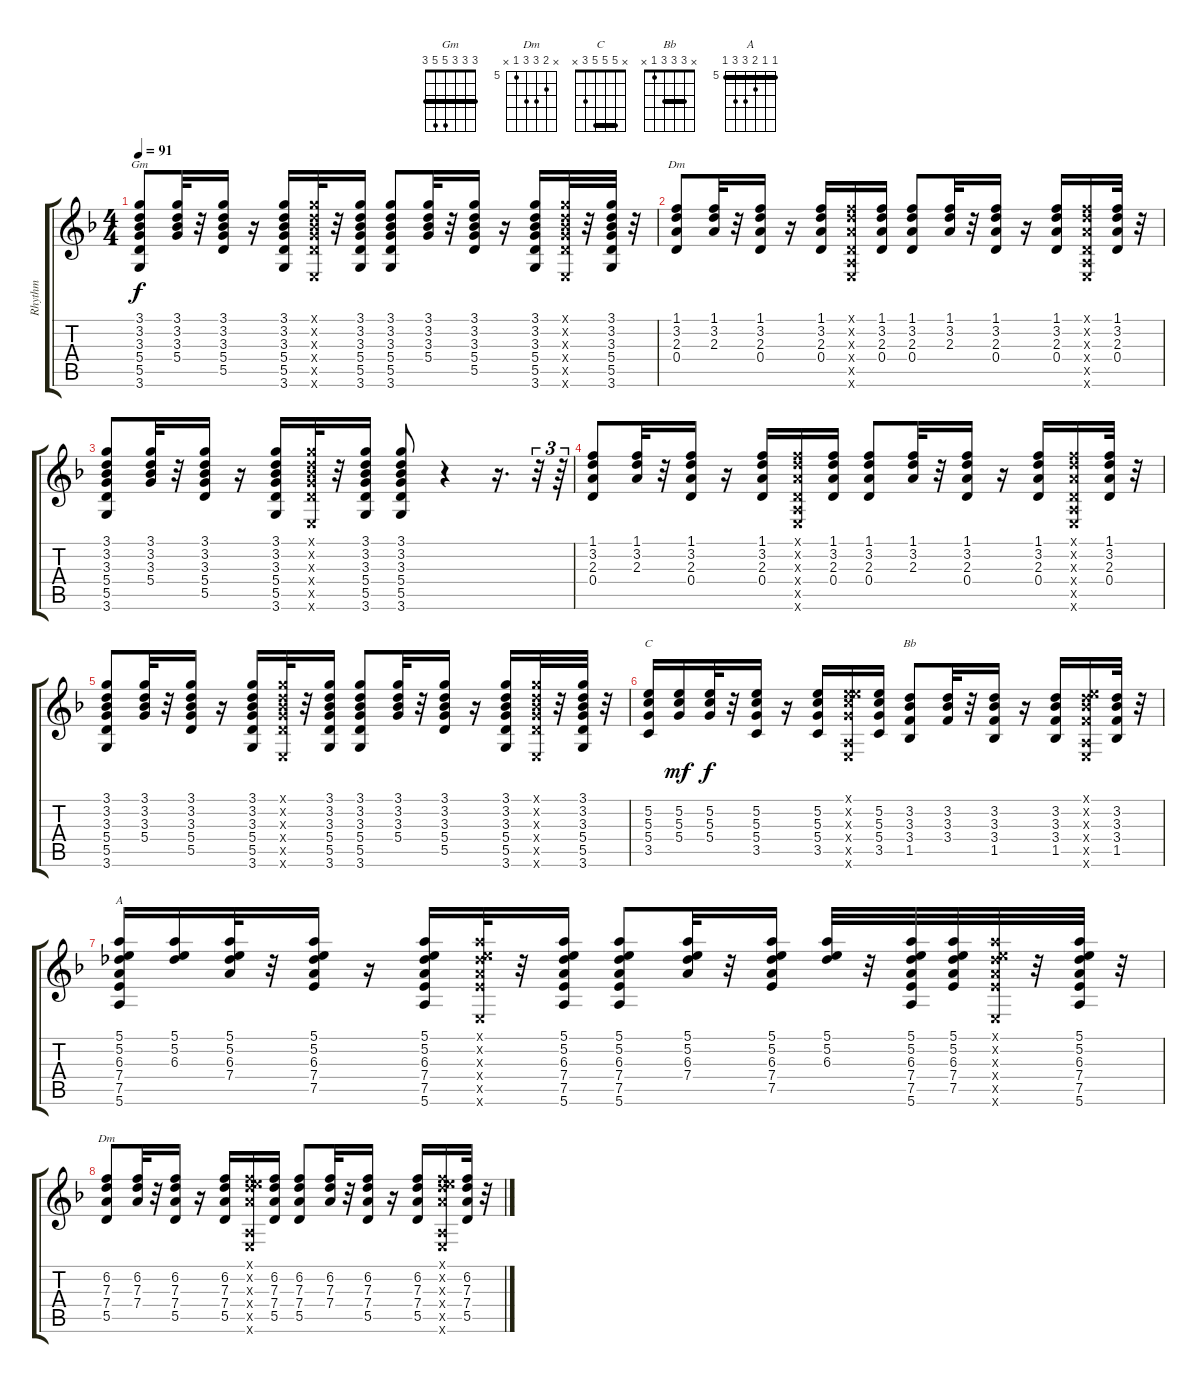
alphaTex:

\track ("Rhythm" "Rhythm") {instrument acousticguitarnylon}
\staff {score tabs}
\tuning (E4 B3 G3 D3 A2 E2) {hide}
\chord ("Gm" 3 3 3 5 5 3) {barre 3}
\chord ("Dm" 1 3 2 0 x x)
\chord ("C" x 5 5 5 3 x) {barre 5}
\chord ("Bb" x 3 3 3 1 x) {barre 3}
\chord ("A" 5 5 6 7 7 5) {firstfret 5 barre 5}
\chord ("Dm" x 6 7 7 5 x) {firstfret 5}
\ts (4 4)
\tempo 91
\clef g2
\ks dminor
(3.1 3.2 3.3 5.4 5.5 3.6).8{ch "Gm" dy f} (3.1 3.2 3.3 5.4).32 r.32 (3.1 3.2 3.3 5.4 5.5).16 r.16 (3.1 3.2 3.3 5.4 5.5 3.6).16 (3.1{x} 3.2{x} 3.3{x} 5.4{x} 5.5{x} 0.6{x}).32 r.32 (3.1 3.2 3.3 5.4 5.5 3.6).16 (3.1 3.2 3.3 5.4 5.5 3.6).8 (3.1 3.2 3.3 5.4).32 r.32 (3.1 3.2 3.3 5.4 5.5).16 r.16 (3.1 3.2 3.3 5.4 5.5 3.6).16 (3.1{x} 3.2{x} 3.3{x} 5.4{x} 5.5{x} 0.6{x}).32 r.32 (3.1 3.2 3.3 5.4 5.5 3.6).32 r.32 |
(1.1 3.2 2.3 0.4).8{ch "Dm"} (1.1 3.2 2.3).32 r.32 (1.1 3.2 2.3 0.4).16 r.16 (1.1 3.2 2.3 0.4).16 (1.1{x} 3.2{x} 2.3{x} 0.4{x} 0.5{x} 0.6{x}).16 (1.1 3.2 2.3 0.4).16 (1.1 3.2 2.3 0.4).8 (1.1 3.2 2.3).32 r.32 (1.1 3.2 2.3 0.4).16 r.16 (1.1 3.2 2.3 0.4).16 (1.1{x} 3.2{x} 2.3{x} 0.4{x} 0.5{x} 0.6{x}).16 (1.1 3.2 2.3 0.4).32 r.32 |
(3.1 3.2 3.3 5.4 5.5 3.6).8 (3.1 3.2 3.3 5.4).32 r.32 (3.1 3.2 3.3 5.4 5.5).16 r.16 (3.1 3.2 3.3 5.4 5.5 3.6).16 (3.1{x} 3.2{x} 3.3{x} 5.4{x} 5.5{x} 0.6{x}).32 r.32 (3.1 3.2 3.3 5.4 5.5 3.6).16 (3.1 3.2 3.3 5.4 5.5 3.6).8 r.4 r.16{d} r.32{tu (3 2)} r.64{tu (3 2)} |
(1.1 3.2 2.3 0.4).8 (1.1 3.2 2.3).32 r.32 (1.1 3.2 2.3 0.4).16 r.16 (1.1 3.2 2.3 0.4).16 (1.1{x} 3.2{x} 2.3{x} 0.4{x} 0.5{x} 0.6{x}).16 (1.1 3.2 2.3 0.4).16 (1.1 3.2 2.3 0.4).8 (1.1 3.2 2.3).32 r.32 (1.1 3.2 2.3 0.4).16 r.16 (1.1 3.2 2.3 0.4).16 (1.1{x} 3.2{x} 2.3{x} 0.4{x} 0.5{x} 0.6{x}).16 (1.1 3.2 2.3 0.4).32 r.32 |
(3.1 3.2 3.3 5.4 5.5 3.6).8 (3.1 3.2 3.3 5.4).32 r.32 (3.1 3.2 3.3 5.4 5.5).16 r.16 (3.1 3.2 3.3 5.4 5.5 3.6).16 (3.1{x} 3.2{x} 3.3{x} 5.4{x} 5.5{x} 0.6{x}).32 r.32 (3.1 3.2 3.3 5.4 5.5 3.6).16 (3.1 3.2 3.3 5.4 5.5 3.6).8 (3.1 3.2 3.3 5.4).32 r.32 (3.1 3.2 3.3 5.4 5.5).16 r.16 (3.1 3.2 3.3 5.4 5.5 3.6).16 (3.1{x} 3.2{x} 3.3{x} 5.4{x} 5.5{x} 0.6{x}).32 r.32 (3.1 3.2 3.3 5.4 5.5 3.6).32 r.32 |
(5.2 5.3 5.4 3.5).16{ch "C"} (5.2 5.3 5.4).16{dy mf} (5.2 5.3 5.4).32{dy f} r.32 (5.2 5.3 5.4 3.5).16 r.16 (5.2 5.3 5.4 3.5).16 (0.1{x} 5.2{x} 5.3{x} 5.4{x} 0.5{x} 0.6{x}).16 (5.2 5.3 5.4 3.5).16 (3.2 3.3 3.4 1.5).8{ch "Bb"} (3.2 3.3 3.4).32 r.32 (3.2 3.3 3.4 1.5).16 r.16 (3.2 3.3 3.4 1.5).16 (0.1{x} 3.2{x} 3.3{x} 3.4{x} 0.5{x} 0.6{x}).16 (3.2 3.3 3.4 1.5).32 r.32 |
(5.1 5.2 6.3 7.4 7.5 5.6).16{ch "A"} (5.1 5.2 6.3).16 (5.1 5.2 6.3 7.4).32 r.32 (5.1 5.2 6.3 7.4 7.5).16 r.16 (5.1 5.2 6.3 7.4 7.5 5.6).16 (5.1{x} 5.2{x} 6.3{x} 7.4{x} 7.5{x} 0.6{x}).32 r.32 (5.1 5.2 6.3 7.4 7.5 5.6).16 (5.1 5.2 6.3 7.4 7.5 5.6).8 (5.1 5.2 6.3 7.4).32 r.32 (5.1 5.2 6.3 7.4 7.5).16 (5.1 5.2 6.3).32 r.32 (5.1 5.2 6.3 7.4 7.5 5.6).32 (5.1 5.2 6.3 7.4 7.5).32 (5.1{x} 5.2{x} 6.3{x} 7.4{x} 7.5{x} 0.6{x}).32 r.32 (5.1 5.2 6.3 7.4 7.5 5.6).32 r.32 |
(6.2 7.3 7.4 5.5).8{ch "Dm"} (6.2 7.3 7.4).32 r.32 (6.2 7.3 7.4 5.5).16 r.16 (6.2 7.3 7.4 5.5).16 (0.1{x} 6.2{x} 7.3{x} 7.4{x} 0.5{x} 0.6{x}).16 (6.2 7.3 7.4 5.5).16 (6.2 7.3 7.4 5.5).8 (6.2 7.3 7.4).32 r.32 (6.2 7.3 7.4 5.5).16 r.16 (6.2 7.3 7.4 5.5).16 (0.1{x} 6.2{x} 7.3{x} 7.4{x} 0.5{x} 0.6{x}).16 (6.2 7.3 7.4 5.5).32 r.32
